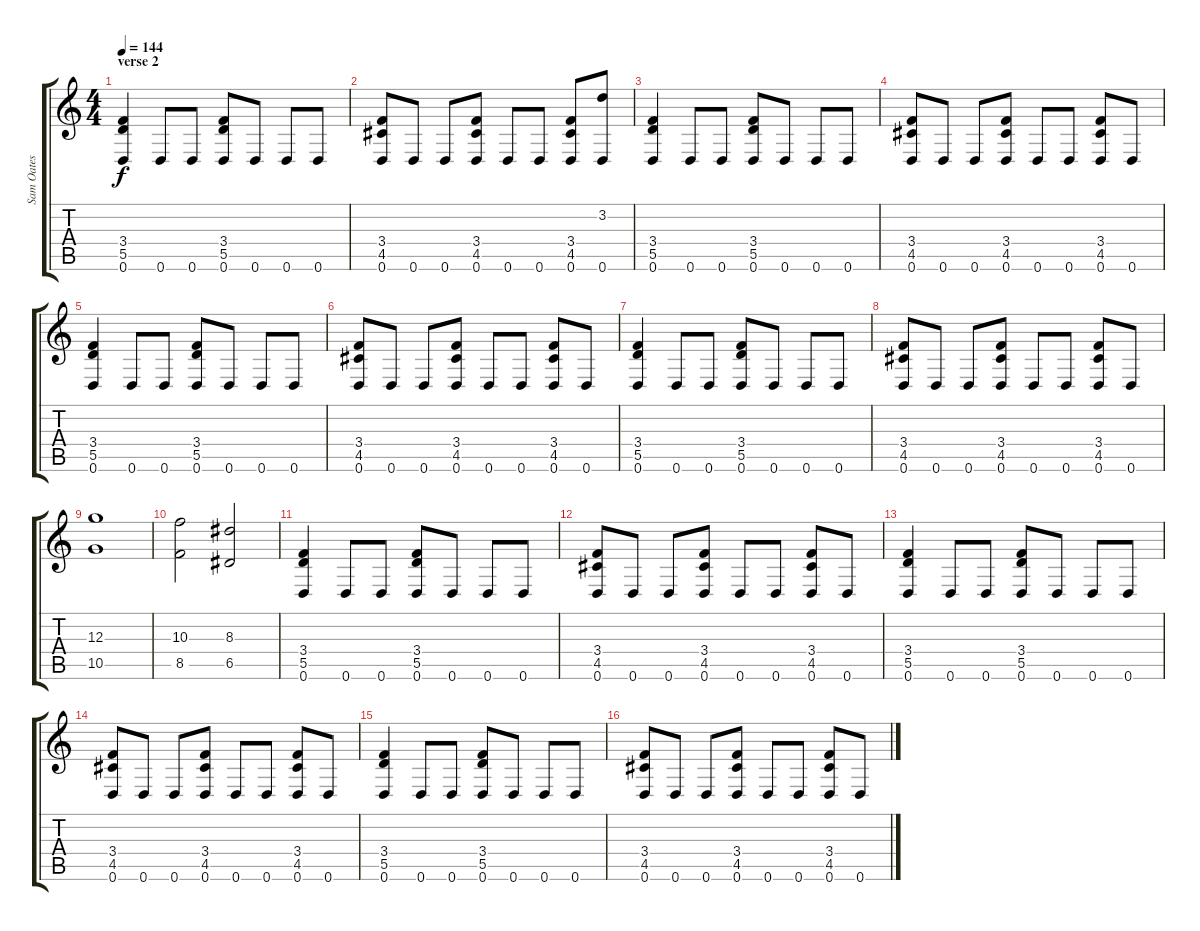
\track ("Sam Oates (lead Guitar)" "Sam Oates ") {instrument electricguitarclean}
\staff {score tabs}
\tuning (E4 B3 G3 D3 A2 D2) {hide}
\ts (4 4)
\section ("" "verse 2")
\tempo 144
\clef g2
\ks c
(3.4 5.5 0.6).4{dy f} 0.6.8 0.6.8 (3.4 5.5 0.6).8 0.6.8 0.6.8 0.6.8 |
(3.4 4.5 0.6).8 0.6.8 0.6.8 (3.4 4.5 0.6).8 0.6.8 0.6.8 (3.4 4.5 0.6).8 (3.2{t} 0.6).8 |
(3.4 5.5 0.6).4 0.6.8 0.6.8 (3.4 5.5 0.6).8 0.6.8 0.6.8 0.6.8 |
(3.4 4.5 0.6).8 0.6.8 0.6.8 (3.4 4.5 0.6).8 0.6.8 0.6.8 (3.4 4.5 0.6).8 0.6.8 |
(3.4 5.5 0.6).4 0.6.8 0.6.8 (3.4 5.5 0.6).8 0.6.8 0.6.8 0.6.8 |
(3.4 4.5 0.6).8 0.6.8 0.6.8 (3.4 4.5 0.6).8 0.6.8 0.6.8 (3.4 4.5 0.6).8 0.6.8 |
(3.4 5.5 0.6).4 0.6.8 0.6.8 (3.4 5.5 0.6).8 0.6.8 0.6.8 0.6.8 |
(3.4 4.5 0.6).8 0.6.8 0.6.8 (3.4 4.5 0.6).8 0.6.8 0.6.8 (3.4 4.5 0.6).8 0.6.8 |
(12.3 10.5).1 |
(10.3 8.5).2 (8.3 6.5).2 |
(3.4 5.5 0.6).4 0.6.8 0.6.8 (3.4 5.5 0.6).8 0.6.8 0.6.8 0.6.8 |
(3.4 4.5 0.6).8 0.6.8 0.6.8 (3.4 4.5 0.6).8 0.6.8 0.6.8 (3.4 4.5 0.6).8 0.6.8 |
(3.4 5.5 0.6).4 0.6.8 0.6.8 (3.4 5.5 0.6).8 0.6.8 0.6.8 0.6.8 |
(3.4 4.5 0.6).8 0.6.8 0.6.8 (3.4 4.5 0.6).8 0.6.8 0.6.8 (3.4 4.5 0.6).8 0.6.8 |
(3.4 5.5 0.6).4 0.6.8 0.6.8 (3.4 5.5 0.6).8 0.6.8 0.6.8 0.6.8 |
(3.4 4.5 0.6).8 0.6.8 0.6.8 (3.4 4.5 0.6).8 0.6.8 0.6.8 (3.4 4.5 0.6).8 0.6.8
